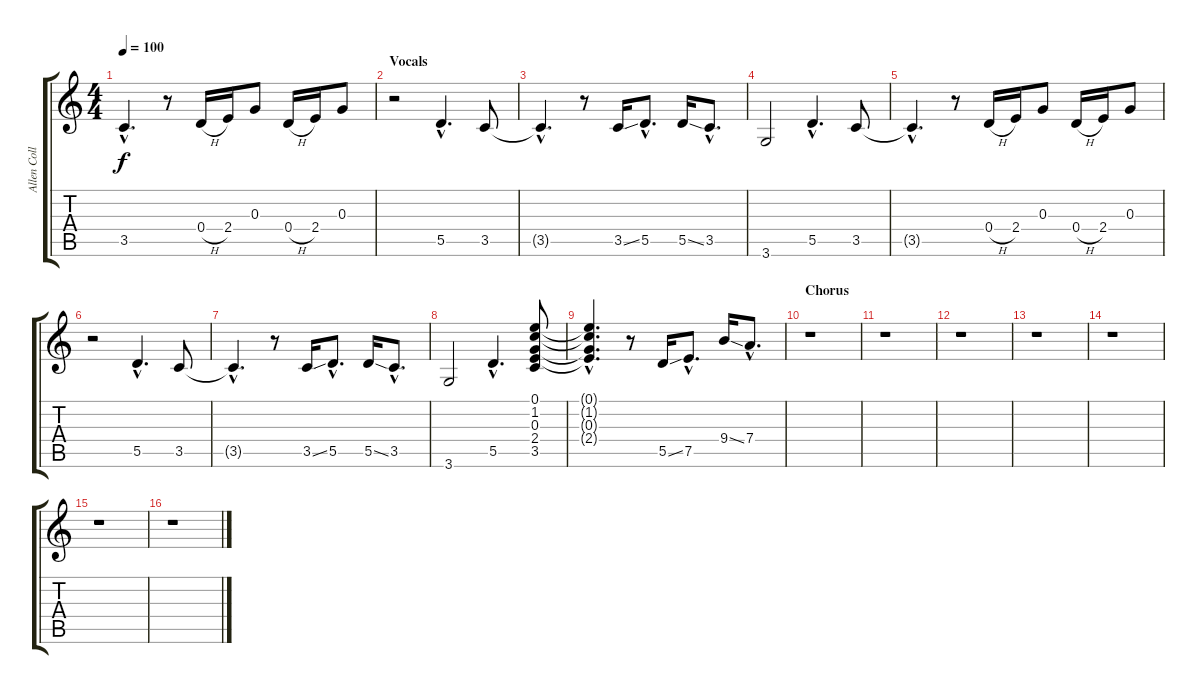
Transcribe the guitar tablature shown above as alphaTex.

\track ("Allen Collins " "Allen Coll") {instrument acousticguitarsteel}
\staff {score tabs}
\tuning (E4 B3 G3 D3 A2 E2) {hide}
\ts (4 4)
\tempo 100
\clef g2
\ks c
3.5{hac t}.4{d dy f} r.8 0.4{h}.16 2.4.16 0.3.8 0.4{h}.16 2.4.16 0.3.8 |
\section ("" "Vocals")
r.2 5.5{hac}.4{d} 3.5.8 |
3.5{hac t}.4{d} r.8 3.5{ss}.16 5.5{hac}.8{d} 5.5{ss}.16 3.5{hac}.8{d} |
3.6.2 5.5{hac}.4{d} 3.5.8 |
3.5{hac t}.4{d} r.8 0.4{h}.16 2.4.16 0.3.8 0.4{h}.16 2.4.16 0.3.8 |
r.2 5.5{hac}.4{d} 3.5.8 |
3.5{hac t}.4{d} r.8 3.5{ss}.16 5.5{hac}.8{d} 5.5{ss}.16 3.5{hac}.8{d} |
3.6.2 5.5{hac}.4{d} (0.1 1.2 0.3 2.4 3.5).8 |
(0.1{hac t} 1.2{hac t} 0.3{hac t} 2.4{hac t}).4{d} r.8 5.5{ss}.16 7.5{hac}.8{d} 9.4{ss}.16 7.4{hac}.8{d} |
\section ("" "Chorus")
r.1 |
r.1 |
r.1 |
r.1 |
r.1 |
r.1 |
r.1
